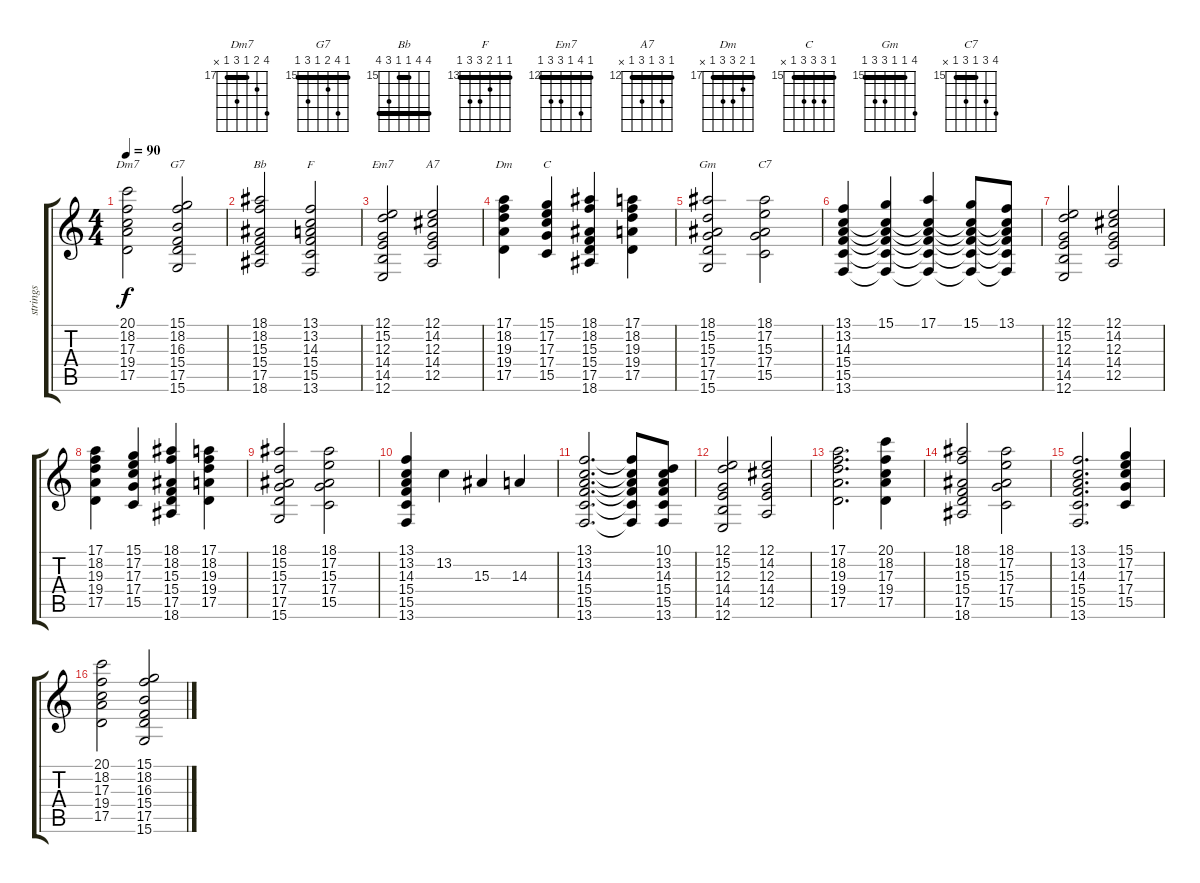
\track ("strings" "strings") {instrument stringensemble1}
\staff {score tabs}
\tuning (E4 B3 G3 D3 A2 E2) {hide}
\chord ("Dm7" 20 18 17 19 17 x) {firstfret 17 barre 17}
\chord ("G7" 15 18 16 15 17 15) {firstfret 15 barre 15}
\chord ("Bb" 18 18 15 15 17 18) {firstfret 15 barre (15 18)}
\chord ("F" 13 13 14 15 15 13) {firstfret 13 barre 13}
\chord ("Em7" 12 15 12 14 14 12) {firstfret 12 barre 12}
\chord ("A7" 12 14 12 14 12 x) {firstfret 12 barre 12}
\chord ("Dm" 17 18 19 19 17 x) {firstfret 17 barre 17}
\chord ("C" 15 17 17 17 15 x) {firstfret 15 barre 15}
\chord ("Gm" 18 15 15 17 17 15) {firstfret 15 barre 15}
\chord ("C7" 18 17 15 17 15 x) {firstfret 15 barre 15}
\ts (4 4)
\tempo 90
\clef g2
\ks c
(20.1 18.2 17.3 19.4 17.5).2{ch "Dm7" dy f} (15.1 18.2 16.3 15.4 17.5 15.6).2{ch "G7"} |
(18.1 18.2 15.3 15.4 17.5 18.6).2{ch "Bb"} (13.1 13.2 14.3 15.4 15.5 13.6).2{ch "F"} |
(12.1 15.2 12.3 14.4 14.5 12.6).2{ch "Em7"} (12.1 14.2 12.3 14.4 12.5).2{ch "A7"} |
(17.1 18.2 19.3 19.4 17.5).4{ch "Dm"} (15.1 17.2 17.3 17.4 15.5).4{ch "C"} (18.1 18.2 15.3 15.4 17.5 18.6).4 (17.1 18.2 19.3 19.4 17.5).4 |
(18.1 15.2 15.3 17.4 17.5 15.6).2{ch "Gm"} (18.1 17.2 15.3 17.4 15.5).2{ch "C7"} |
(13.1 13.2 14.3 15.4 15.5 13.6).4 (15.1 13.2{t} 14.3{t} 15.4{t} 15.5{t} 13.6{t}).4 (17.1 13.2{t} 14.3{t} 15.4{t} 15.5{t} 13.6{t}).4 (15.1 13.2{t} 14.3{t} 15.4{t} 15.5{t} 13.6{t}).8 (13.1 13.2{t} 14.3{t} 15.4{t} 15.5{t} 13.6{t}).8 |
(12.1 15.2 12.3 14.4 14.5 12.6).2 (12.1 14.2 12.3 14.4 12.5).2 |
(17.1 18.2 19.3 19.4 17.5).4 (15.1 17.2 17.3 17.4 15.5).4 (18.1 18.2 15.3 15.4 17.5 18.6).4 (17.1 18.2 19.3 19.4 17.5).4 |
(18.1 15.2 15.3 17.4 17.5 15.6).2 (18.1 17.2 15.3 17.4 15.5).2 |
(13.1 13.2 14.3 15.4 15.5 13.6).4 13.2.4 15.3.4 14.3.4 |
(13.1 13.2 14.3 15.4 15.5 13.6).2{d} (13.1{t} 13.2{t} 14.3{t} 15.4{t} 15.5{t} 13.6{t}).8 (10.1 13.2 14.3 15.4 15.5 13.6).8 |
(12.1 15.2 12.3 14.4 14.5 12.6).2 (12.1 14.2 12.3 14.4 12.5).2 |
(17.1 18.2 19.3 19.4 17.5).2{d} (20.1 18.2 17.3 19.4 17.5).4 |
(18.1 18.2 15.3 15.4 17.5 18.6).2 (18.1 17.2 15.3 17.4 15.5).2 |
(13.1 13.2 14.3 15.4 15.5 13.6).2{d} (15.1 17.2 17.3 17.4 15.5).4 |
(20.1 18.2 17.3 19.4 17.5).2 (15.1 18.2 16.3 15.4 17.5 15.6).2
